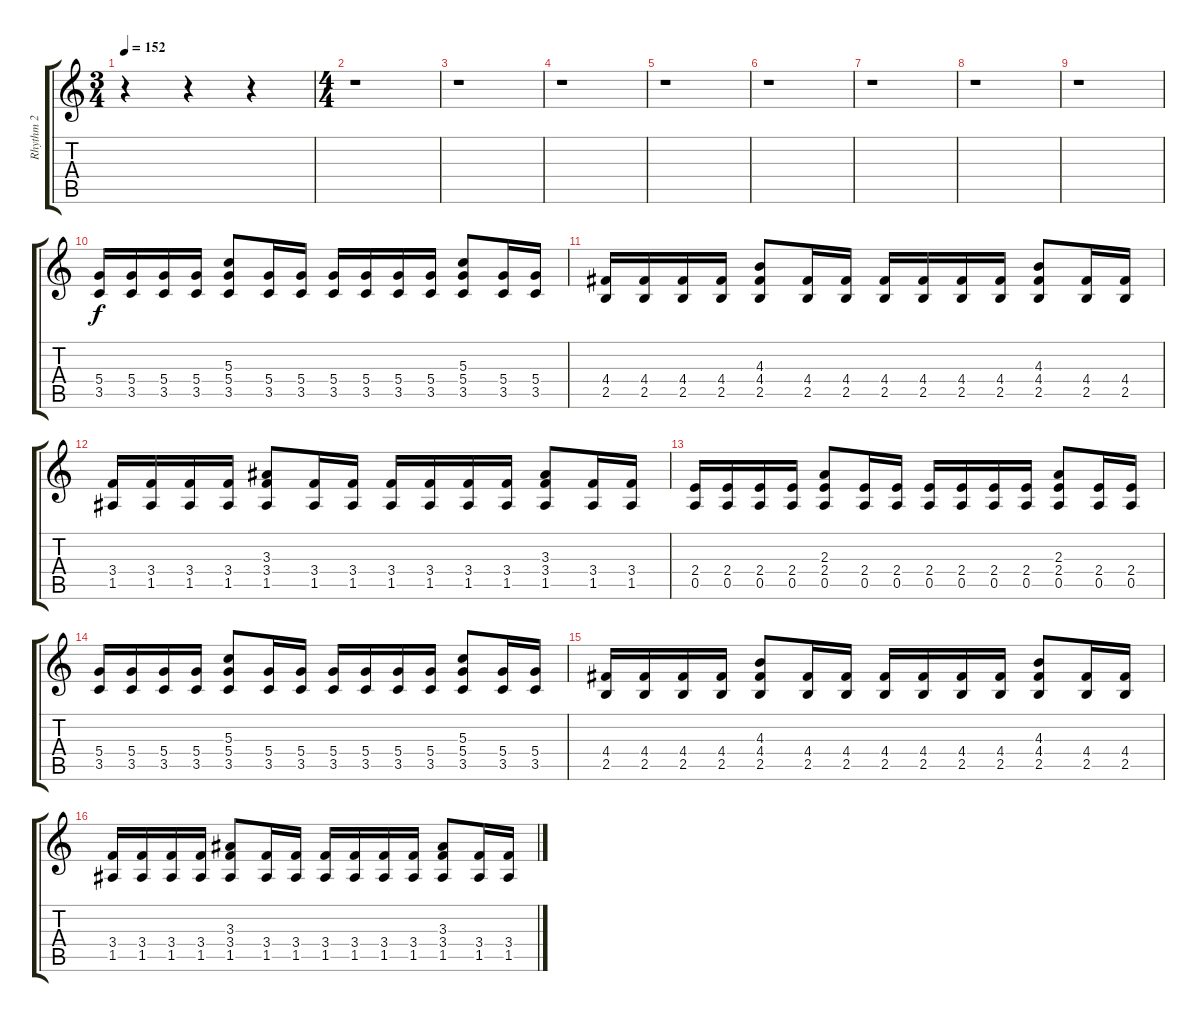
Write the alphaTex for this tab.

\track ("Rhythm 2" "Rhythm 2") {instrument distortionguitar}
\staff {score tabs}
\tuning (E4 B3 G3 D3 A2 E2) {hide}
\ts (3 4)
\tempo 152
\clef g2
\ks c
r.4{dy f} r.4 r.4 |
\ts (4 4)
r.1 |
r.1 |
r.1 |
r.1 |
r.1 |
r.1 |
r.1 |
r.1 |
(5.4 3.5).16 (5.4 3.5).16 (5.4 3.5).16 (5.4 3.5).16 (5.3 5.4 3.5).8 (5.4 3.5).16 (5.4 3.5).16 (5.4 3.5).16 (5.4 3.5).16 (5.4 3.5).16 (5.4 3.5).16 (5.3 5.4 3.5).8 (5.4 3.5).16 (5.4 3.5).16 |
(4.4 2.5).16 (4.4 2.5).16 (4.4 2.5).16 (4.4 2.5).16 (4.3 4.4 2.5).8 (4.4 2.5).16 (4.4 2.5).16 (4.4 2.5).16 (4.4 2.5).16 (4.4 2.5).16 (4.4 2.5).16 (4.3 4.4 2.5).8 (4.4 2.5).16 (4.4 2.5).16 |
(3.4 1.5).16 (3.4 1.5).16 (3.4 1.5).16 (3.4 1.5).16 (3.3 3.4 1.5).8 (3.4 1.5).16 (3.4 1.5).16 (3.4 1.5).16 (3.4 1.5).16 (3.4 1.5).16 (3.4 1.5).16 (3.3 3.4 1.5).8 (3.4 1.5).16 (3.4 1.5).16 |
(2.4 0.5).16 (2.4 0.5).16 (2.4 0.5).16 (2.4 0.5).16 (2.3 2.4 0.5).8 (2.4 0.5).16 (2.4 0.5).16 (2.4 0.5).16 (2.4 0.5).16 (2.4 0.5).16 (2.4 0.5).16 (2.3 2.4 0.5).8 (2.4 0.5).16 (2.4 0.5).16 |
(5.4 3.5).16 (5.4 3.5).16 (5.4 3.5).16 (5.4 3.5).16 (5.3 5.4 3.5).8 (5.4 3.5).16 (5.4 3.5).16 (5.4 3.5).16 (5.4 3.5).16 (5.4 3.5).16 (5.4 3.5).16 (5.3 5.4 3.5).8 (5.4 3.5).16 (5.4 3.5).16 |
(4.4 2.5).16 (4.4 2.5).16 (4.4 2.5).16 (4.4 2.5).16 (4.3 4.4 2.5).8 (4.4 2.5).16 (4.4 2.5).16 (4.4 2.5).16 (4.4 2.5).16 (4.4 2.5).16 (4.4 2.5).16 (4.3 4.4 2.5).8 (4.4 2.5).16 (4.4 2.5).16 |
(3.4 1.5).16 (3.4 1.5).16 (3.4 1.5).16 (3.4 1.5).16 (3.3 3.4 1.5).8 (3.4 1.5).16 (3.4 1.5).16 (3.4 1.5).16 (3.4 1.5).16 (3.4 1.5).16 (3.4 1.5).16 (3.3 3.4 1.5).8 (3.4 1.5).16 (3.4 1.5).16
